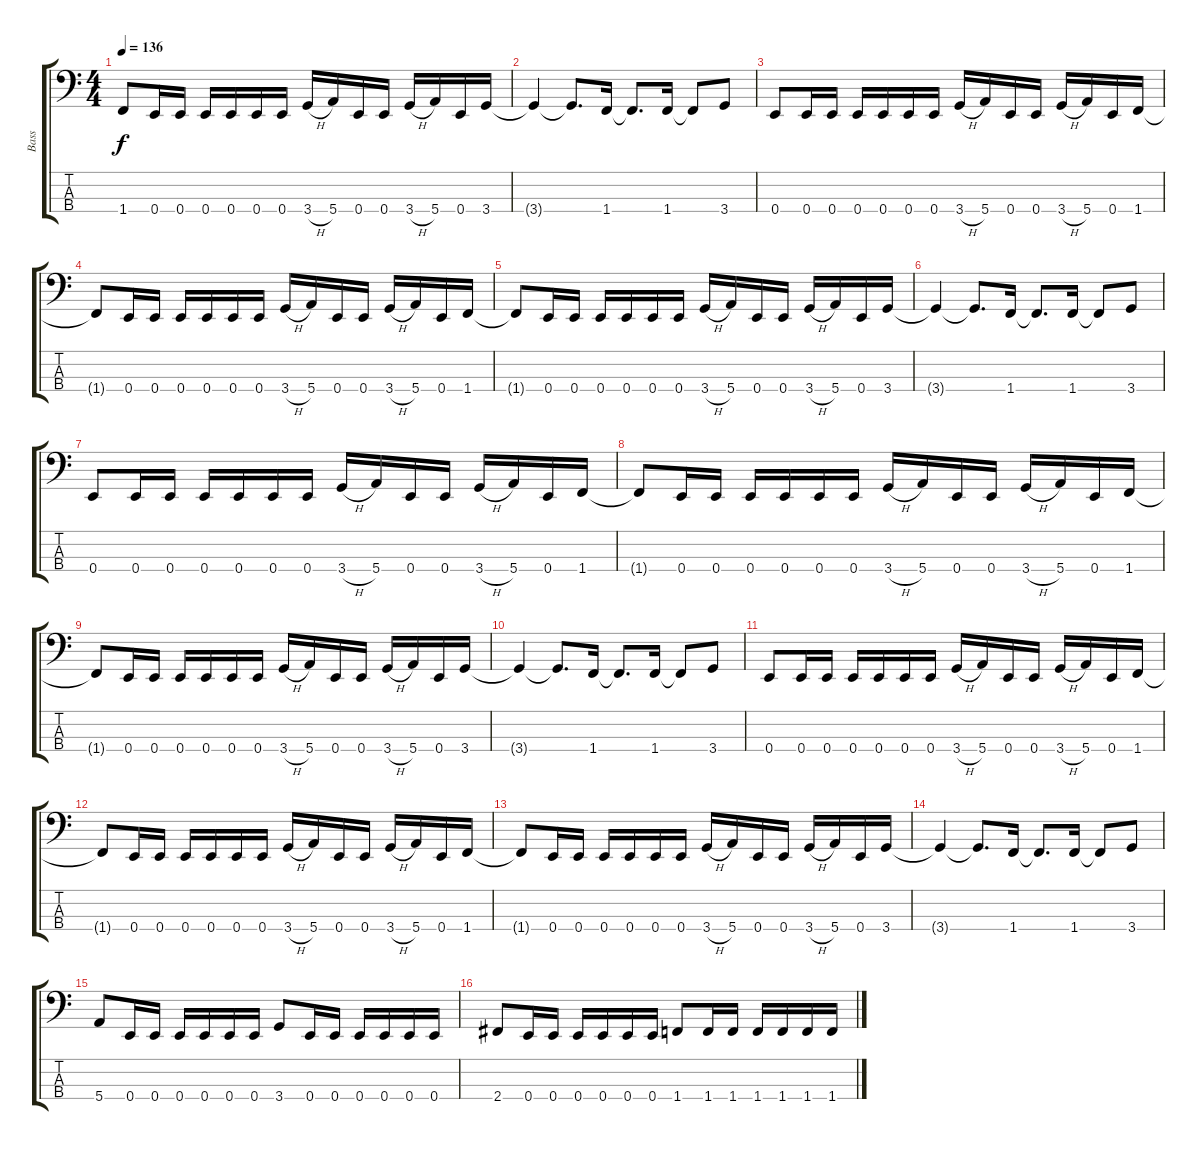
\track ("Bass" "Bass") {instrument electricbassfinger}
\staff {score tabs}
\tuning (G2 D2 A1 E1) {hide}
\ts (4 4)
\tempo 136
\clef f4
\ks c
1.4{t}.8{dy f} 0.4.16 0.4.16 0.4.16 0.4.16 0.4.16 0.4.16 3.4{h}.16 5.4.16 0.4.16 0.4.16 3.4{h}.16 5.4.16 0.4.16 3.4.16 |
3.4{t}.4 3.4{t}.8{d} 1.4.16 1.4{t}.8{d} 1.4.16 1.4{t}.8 3.4.8 |
0.4.8 0.4.16 0.4.16 0.4.16 0.4.16 0.4.16 0.4.16 3.4{h}.16 5.4.16 0.4.16 0.4.16 3.4{h}.16 5.4.16 0.4.16 1.4.16 |
1.4{t}.8 0.4.16 0.4.16 0.4.16 0.4.16 0.4.16 0.4.16 3.4{h}.16 5.4.16 0.4.16 0.4.16 3.4{h}.16 5.4.16 0.4.16 1.4.16 |
1.4{t}.8 0.4.16 0.4.16 0.4.16 0.4.16 0.4.16 0.4.16 3.4{h}.16 5.4.16 0.4.16 0.4.16 3.4{h}.16 5.4.16 0.4.16 3.4.16 |
3.4{t}.4 3.4{t}.8{d} 1.4.16 1.4{t}.8{d} 1.4.16 1.4{t}.8 3.4.8 |
0.4.8 0.4.16 0.4.16 0.4.16 0.4.16 0.4.16 0.4.16 3.4{h}.16 5.4.16 0.4.16 0.4.16 3.4{h}.16 5.4.16 0.4.16 1.4.16 |
1.4{t}.8 0.4.16 0.4.16 0.4.16 0.4.16 0.4.16 0.4.16 3.4{h}.16 5.4.16 0.4.16 0.4.16 3.4{h}.16 5.4.16 0.4.16 1.4.16 |
1.4{t}.8 0.4.16 0.4.16 0.4.16 0.4.16 0.4.16 0.4.16 3.4{h}.16 5.4.16 0.4.16 0.4.16 3.4{h}.16 5.4.16 0.4.16 3.4.16 |
3.4{t}.4 3.4{t}.8{d} 1.4.16 1.4{t}.8{d} 1.4.16 1.4{t}.8 3.4.8 |
0.4.8 0.4.16 0.4.16 0.4.16 0.4.16 0.4.16 0.4.16 3.4{h}.16 5.4.16 0.4.16 0.4.16 3.4{h}.16 5.4.16 0.4.16 1.4.16 |
1.4{t}.8 0.4.16 0.4.16 0.4.16 0.4.16 0.4.16 0.4.16 3.4{h}.16 5.4.16 0.4.16 0.4.16 3.4{h}.16 5.4.16 0.4.16 1.4.16 |
1.4{t}.8 0.4.16 0.4.16 0.4.16 0.4.16 0.4.16 0.4.16 3.4{h}.16 5.4.16 0.4.16 0.4.16 3.4{h}.16 5.4.16 0.4.16 3.4.16 |
3.4{t}.4 3.4{t}.8{d} 1.4.16 1.4{t}.8{d} 1.4.16 1.4{t}.8 3.4.8 |
5.4.8 0.4.16 0.4.16 0.4.16 0.4.16 0.4.16 0.4.16 3.4.8 0.4.16 0.4.16 0.4.16 0.4.16 0.4.16 0.4.16 |
2.4.8 0.4.16 0.4.16 0.4.16 0.4.16 0.4.16 0.4.16 1.4.8 1.4.16 1.4.16 1.4.16 1.4.16 1.4.16 1.4.16
